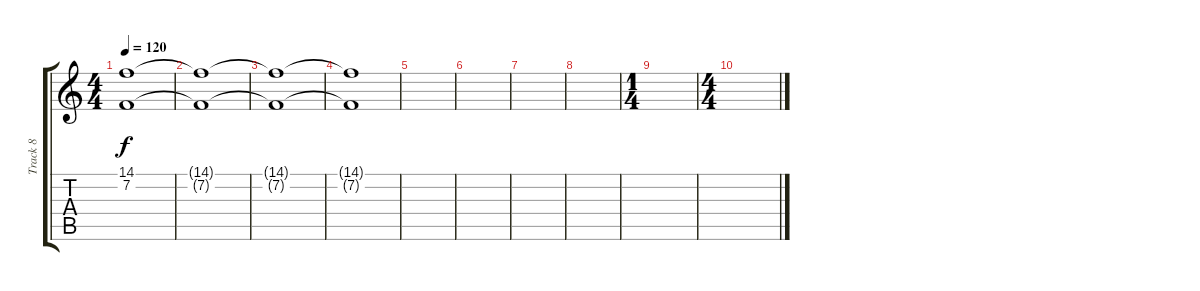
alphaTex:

\track ("Track 8" "Track 8") {instrument stringensemble1}
\staff {score tabs}
\tuning (Eb4 Bb3 Gb3 Db3 Ab2 Db2) {hide}
\ts (4 4)
\tempo 120
\clef g2
\ks c
(14.1{t} 7.2{t}).1{dy f} |
(14.1{t} 7.2{t}).1 |
(14.1{t} 7.2{t}).1 |
(14.1{t} 7.2{t}).1 |
|
|
|
|
\ts (1 4)
|
\ts (4 4)
